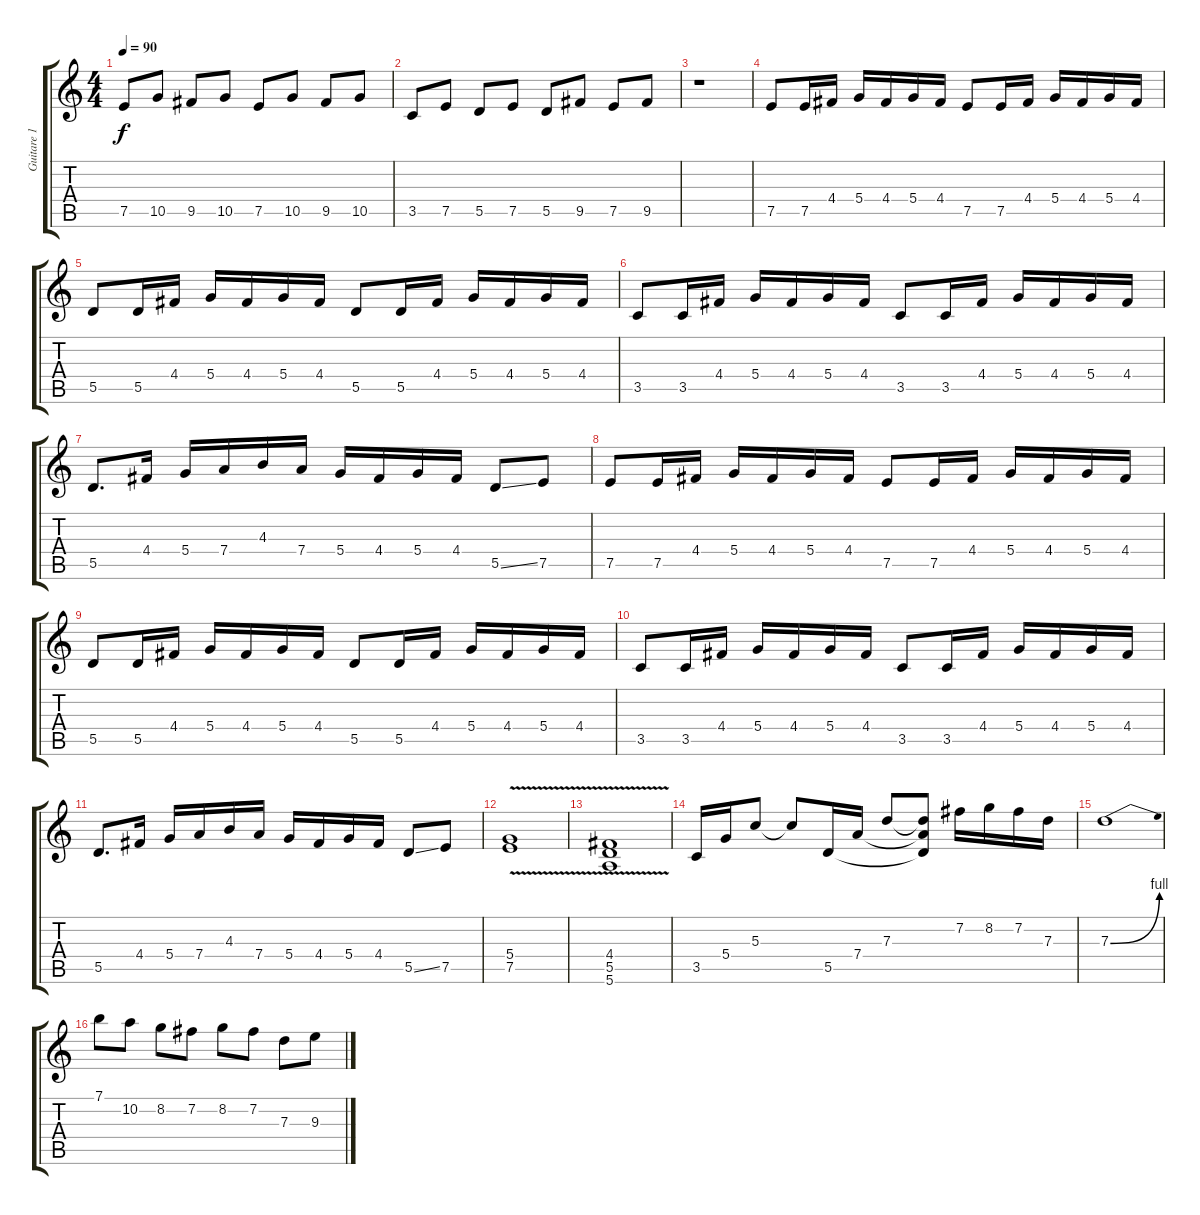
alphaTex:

\track ("Guitare 1" "Guitare 1") {instrument electricguitarjazz}
\staff {score tabs}
\tuning (E4 B3 G3 D3 A2 E2) {hide}
\ts (4 4)
\tempo 90
\clef g2
\ks c
7.5.8{dy f} 10.5.8 9.5.8 10.5.8 7.5.8 10.5.8 9.5.8 10.5.8 |
3.5.8 7.5.8 5.5.8 7.5.8 5.5.8 9.5.8 7.5.8 9.5.8 |
r.1 |
7.5.8 7.5.16 4.4.16 5.4.16 4.4.16 5.4.16 4.4.16 7.5.8 7.5.16 4.4.16 5.4.16 4.4.16 5.4.16 4.4.16 |
5.5.8 5.5.16 4.4.16 5.4.16 4.4.16 5.4.16 4.4.16 5.5.8 5.5.16 4.4.16 5.4.16 4.4.16 5.4.16 4.4.16 |
3.5.8 3.5.16 4.4.16 5.4.16 4.4.16 5.4.16 4.4.16 3.5.8 3.5.16 4.4.16 5.4.16 4.4.16 5.4.16 4.4.16 |
5.5.8{d} 4.4.16 5.4.16 7.4.16 4.3.16 7.4.16 5.4.16 4.4.16 5.4.16 4.4.16 5.5{ss}.8 7.5.8 |
7.5.8 7.5.16 4.4.16 5.4.16 4.4.16 5.4.16 4.4.16 7.5.8 7.5.16 4.4.16 5.4.16 4.4.16 5.4.16 4.4.16 |
5.5.8 5.5.16 4.4.16 5.4.16 4.4.16 5.4.16 4.4.16 5.5.8 5.5.16 4.4.16 5.4.16 4.4.16 5.4.16 4.4.16 |
3.5.8 3.5.16 4.4.16 5.4.16 4.4.16 5.4.16 4.4.16 3.5.8 3.5.16 4.4.16 5.4.16 4.4.16 5.4.16 4.4.16 |
5.5.8{d} 4.4.16 5.4.16 7.4.16 4.3.16 7.4.16 5.4.16 4.4.16 5.4.16 4.4.16 5.5{ss}.8 7.5.8 |
(5.4 7.5{v}).1 |
(4.4 5.5{v} 5.6).1 |
3.5.16 5.4.16 5.3.8 5.3{t}.8 5.5.16 7.4.16 7.3.8 (7.3{t} 7.4{t} 5.5{t}).8 7.2.16 8.2.16 7.2.16 7.3.16 |
7.3{be (bend 0 0 60 4)}.1 |
7.1.8 10.2.8 8.2.8 7.2.8 8.2.8 7.2.8 7.3.8 9.3.8
